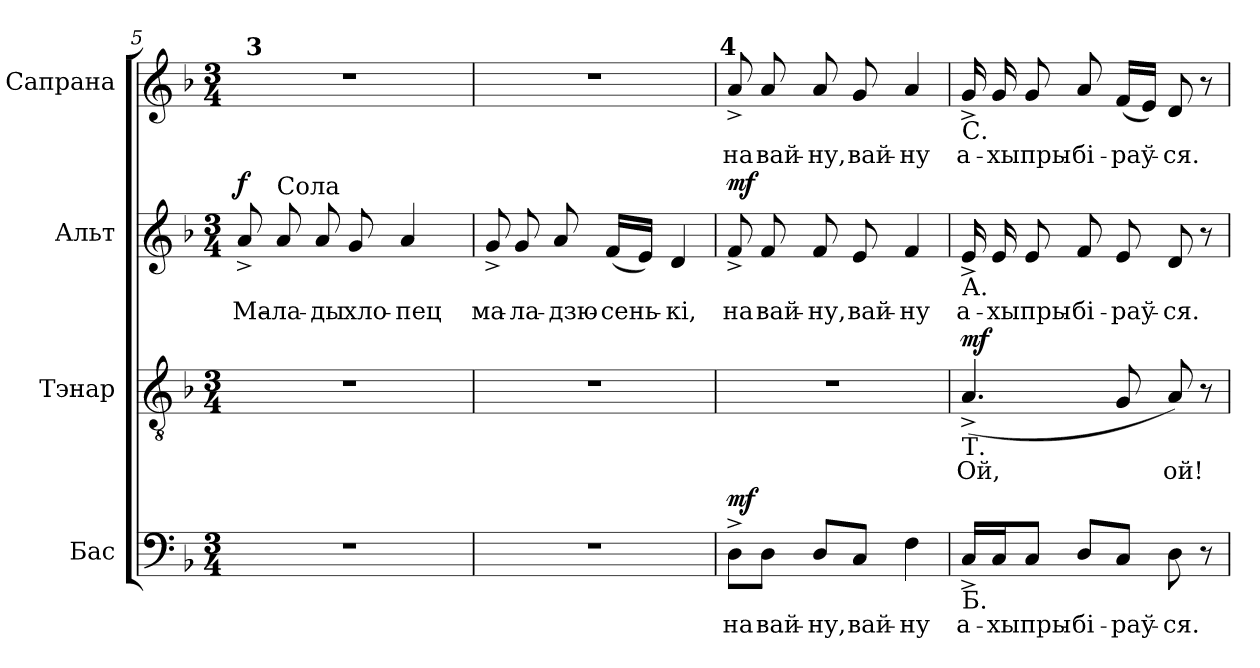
**kern	**text	**dynam	**kern	**text	**dynam	**kern	**text	**dynam	**kern	**text
*part4	*part4	*part4	*part3	*part3	*part3	*part2	*part2	*part2	*part1	*part1
*staff4	*staff4	*staff4	*staff3	*staff3	*staff3	*staff2	*staff2	*staff2	*staff1	*staff1
*I"Бас	*	*	*I"Тэнар	*	*	*I"Альт	*	*	*I"Сапрана	*
*clefF4	*	*	*clefGv2	*	*	*clefG2	*	*	*clefG2	*
*	*	*	*ITrd7c12	*	*	*	*	*	*	*
*k[b-]	*	*	*k[b-]	*	*	*k[b-]	*	*	*k[b-]	*
*d:	*	*	*d:	*	*	*d:	*	*	*d:	*
*M3/4	*	*	*M3/4	*	*	*M3/4	*	*	*M3/4	*
=5	=5	=5	=5	=5	=5	=5	=5	=5	=5	=5
!LO:N:vis=1	!	!	!LO:N:vis=1	!	!	!	!	!	!	!
!	!	!	!	!	!	!	!LO:LY:b:color=#000000	!	!LO:N:vis=1	!
*	*	*	*	*	*	*	*	*	*^	*
2.r	.	.	2.r	.	.	8a^i/	Ма-	f	2.r	32.ryy	.
!	!	!	!	!	!	!	!	!	!	!LO:TX:a:B:cj:t=3	!
.	.	.	.	.	.	.	.	.	.	2ryy	.
!	!	!	!	!	!	!LO:TX:a:t=Сола	!	!	!	!	!
!	!	!	!	!	!	!	!LO:LY:b:color=#000000	!	!	!	!
.	.	.	.	.	.	8ai/	-ла-	.	.	.	.
!	!	!	!	!	!	!	!LO:LY:b:color=#000000	!	!	!	!
.	.	.	.	.	.	8ai/	-ды	.	.	.	.
!	!	!	!	!	!	!	!LO:LY:b:color=#000000	!	!	!	!
.	.	.	.	.	.	8gi/	хло-	.	.	.	.
!	!	!	!	!	!	!	!LO:LY:b:color=#000000	!	!	!	!
.	.	.	.	.	.	4ai/	-пец	.	.	.	.
.	.	.	.	.	.	.	.	.	.	8ryy	.
.	.	.	.	.	.	.	.	.	.	16ryy	.
.	.	.	.	.	.	.	.	.	.	64ryy	.
=6	=6	=6	=6	=6	=6	=6	=6	=6	=6	=6	=6
!LO:N:vis=1	!	!	!LO:N:vis=1	!	!	!	!	!	!	!	!
*	*	*	*	*	*	*	*	*	*v	*v	*
*	*	*	*	*	*	*	*	*	*^	*
!	!	!	!	!	!	!	!LO:LY:b:color=#000000	!	!LO:N:vis=1	!	!
*	*	*	*	*	*	*	*	*	*v	*v	*
2.r	.	.	2.r	.	.	8g^i/	ма-	.	2.r	.
!	!	!	!	!	!	!	!LO:LY:b:color=#000000	!	!	!
.	.	.	.	.	.	8gi/	-ла-	.	.	.
!	!	!	!	!	!	!	!LO:LY:b:color=#000000	!	!	!
.	.	.	.	.	.	8ai/	-дзю-	.	.	.
!	!	!	!	!	!	!	!LO:LY:b:color=#000000	!	!	!
.	.	.	.	.	.	(16fi/LL	-сень-	.	.	.
.	.	.	.	.	.	16ei/JJ)	.	.	.	.
!	!	!	!	!	!	!	!LO:LY:b:color=#000000	!	!	!
.	.	.	.	.	.	4di/	-кі,	.	.	.
=7	=7	=7	=7	=7	=7	=7	=7	=7	=7	=7
!	!LO:LY:b:color=#000000	!	!LO:N:vis=1	!	!	!	!	!	!	!
!	!	!	!	!	!	!	!LO:LY:b:color=#000000	!	!	!
!	!	!	!	!	!	!	!	!	!LO:TX:a:B:cj:t=4	!
!	!	!	!	!	!	!	!	!	!	!LO:LY:b:color=#000000
8D^i\L	на	mf	2.r	.	.	8f^i/	на	mf	8a^i/	на
!	!LO:LY:b:color=#000000	!	!	!	!	!	!	!	!	!
!	!	!	!	!	!	!	!LO:LY:b:color=#000000	!	!	!
!	!	!	!	!	!	!	!	!	!	!LO:LY:b:color=#000000
8Di\J	вай-	.	.	.	.	8fi/	вай-	.	8ai/	вай-
!	!LO:LY:b:color=#000000	!	!	!	!	!	!	!	!	!
!	!	!	!	!	!	!	!LO:LY:b:color=#000000	!	!	!
!	!	!	!	!	!	!	!	!	!	!LO:LY:b:color=#000000
8Di/L	-ну,	.	.	.	.	8fi/	-ну,	.	8ai/	-ну,
!	!LO:LY:b:color=#000000	!	!	!	!	!	!	!	!	!
!	!	!	!	!	!	!	!LO:LY:b:color=#000000	!	!	!
!	!	!	!	!	!	!	!	!	!	!LO:LY:b:color=#000000
8Ci/J	вай-	.	.	.	.	8ei/	вай-	.	8gi/	вай-
!	!LO:LY:b:color=#000000	!	!	!	!	!	!	!	!	!
!	!	!	!	!	!	!	!LO:LY:b:color=#000000	!	!	!
!	!	!	!	!	!	!	!	!	!	!LO:LY:b:color=#000000
4Fi\	-ну	.	.	.	.	4fi/	-ну	.	4ai/	-ну
!!LO:LB:g=z
=8	=8	=8	=8	=8	=8	=8	=8	=8	=8	=8
!	!LO:LY:b:color=#000000	!	!	!	!	!	!	!	!	!
!	!	!	!	!LO:LY:b:color=#000000	!	!	!	!	!	!
!	!	!	!	!	!	!	!LO:LY:b:color=#000000	!	!	!
!	!	!	!	!	!	!	!	!	!LO:TX:b:t=С.	!
!	!	!	!	!	!	!LO:TX:b:t=А.	!	!	!	!
!	!	!	!LO:TX:b:t=Т.	!	!	!	!	!	!	!
!LO:TX:b:t=Б.	!	!	!	!	!	!	!	!	!	!
!	!	!	!	!	!	!	!	!	!	!LO:LY:b:color=#000000
16C^i/LL	а-	.	(4.AA^i/	Ой,	mf	16e^i/	а-	.	16g^i/	а-
!	!LO:LY:b:color=#000000	!	!	!	!	!	!	!	!	!
!	!	!	!	!	!	!	!LO:LY:b:color=#000000	!	!	!
!	!	!	!	!	!	!	!	!	!	!LO:LY:b:color=#000000
16Ci/J	-хы	.	.	.	.	16ei/	-хы	.	16gi/	-хы
!	!LO:LY:b:color=#000000	!	!	!	!	!	!	!	!	!
!	!	!	!	!	!	!	!LO:LY:b:color=#000000	!	!	!
!	!	!	!	!	!	!	!	!	!	!LO:LY:b:color=#000000
8Ci/J	пры-	.	.	.	.	8ei/	пры-	.	8gi/	пры-
!	!LO:LY:b:color=#000000	!	!	!	!	!	!	!	!	!
!	!	!	!	!	!	!	!LO:LY:b:color=#000000	!	!	!
!	!	!	!	!	!	!	!	!	!	!LO:LY:b:color=#000000
8Di/L	-бі-	.	.	.	.	8fi/	-бі-	.	8ai/	-бі-
!	!LO:LY:b:color=#000000	!	!	!	!	!	!	!	!	!
!	!	!	!	!	!	!	!LO:LY:b:color=#000000	!	!	!
!	!	!	!	!	!	!	!	!	!	!LO:LY:b:color=#000000
8Ci/J	-раў-	.	8GGi/	.	.	8ei/	-раў-	.	(16fi/LL	-раў-
.	.	.	.	.	.	.	.	.	16ei/JJ)	.
!	!LO:LY:b:color=#000000	!	!	!	!	!	!	!	!	!
!	!	!	!	!LO:LY:b:color=#000000	!	!	!	!	!	!
!	!	!	!	!	!	!	!LO:LY:b:color=#000000	!	!	!
!	!	!	!	!	!	!	!	!	!	!LO:LY:b:color=#000000
8Di\	-ся.	.	8AAi/)	ой!	.	8di/	-ся.	.	8di/	-ся.
8r	.	.	8r	.	.	8r	.	.	8r	.
=	=	=	=	=	=	=	=	=	=	=
*-	*-	*-	*-	*-	*-	*-	*-	*-	*-	*-
